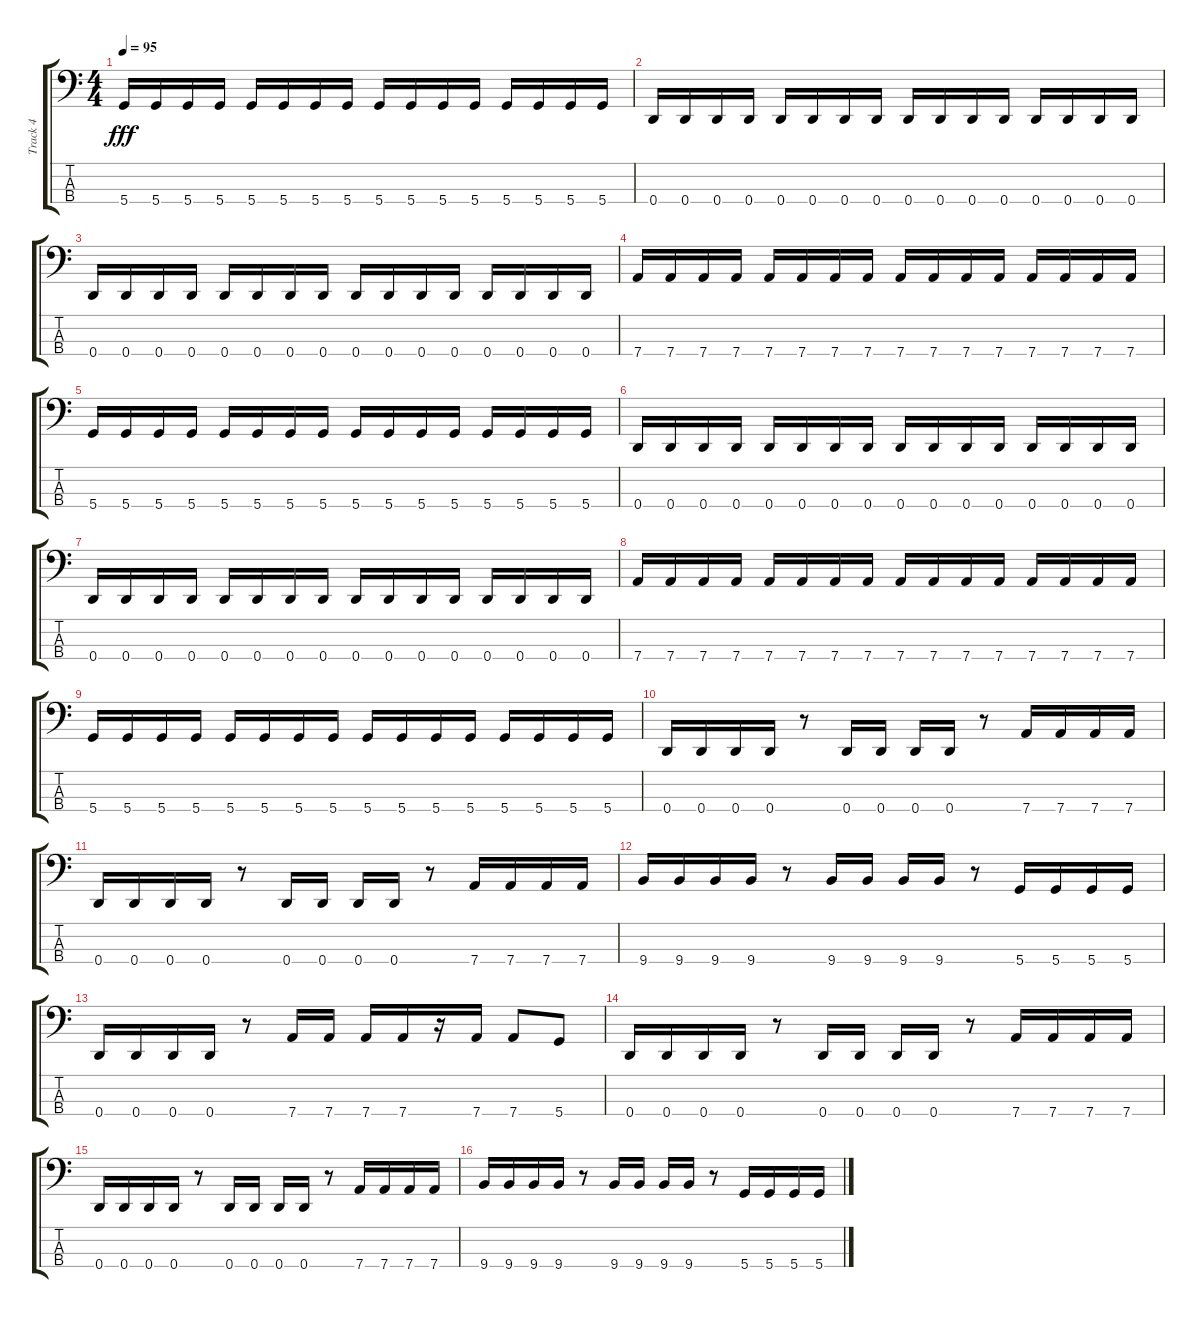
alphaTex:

\track ("Track 4" "Track 4") {instrument electricbassfinger}
\staff {score tabs}
\tuning (G2 D2 A1 D1) {hide}
\ts (4 4)
\tempo 95
\clef f4
\ks c
5.4.16{dy fff} 5.4.16 5.4.16 5.4.16 5.4.16 5.4.16 5.4.16 5.4.16 5.4.16 5.4.16 5.4.16 5.4.16 5.4.16 5.4.16 5.4.16 5.4.16 |
0.4.16 0.4.16 0.4.16 0.4.16 0.4.16 0.4.16 0.4.16 0.4.16 0.4.16 0.4.16 0.4.16 0.4.16 0.4.16 0.4.16 0.4.16 0.4.16 |
0.4.16 0.4.16 0.4.16 0.4.16 0.4.16 0.4.16 0.4.16 0.4.16 0.4.16 0.4.16 0.4.16 0.4.16 0.4.16 0.4.16 0.4.16 0.4.16 |
7.4.16 7.4.16 7.4.16 7.4.16 7.4.16 7.4.16 7.4.16 7.4.16 7.4.16 7.4.16 7.4.16 7.4.16 7.4.16 7.4.16 7.4.16 7.4.16 |
5.4.16 5.4.16 5.4.16 5.4.16 5.4.16 5.4.16 5.4.16 5.4.16 5.4.16 5.4.16 5.4.16 5.4.16 5.4.16 5.4.16 5.4.16 5.4.16 |
0.4.16 0.4.16 0.4.16 0.4.16 0.4.16 0.4.16 0.4.16 0.4.16 0.4.16 0.4.16 0.4.16 0.4.16 0.4.16 0.4.16 0.4.16 0.4.16 |
0.4.16 0.4.16 0.4.16 0.4.16 0.4.16 0.4.16 0.4.16 0.4.16 0.4.16 0.4.16 0.4.16 0.4.16 0.4.16 0.4.16 0.4.16 0.4.16 |
7.4.16 7.4.16 7.4.16 7.4.16 7.4.16 7.4.16 7.4.16 7.4.16 7.4.16 7.4.16 7.4.16 7.4.16 7.4.16 7.4.16 7.4.16 7.4.16 |
5.4.16 5.4.16 5.4.16 5.4.16 5.4.16 5.4.16 5.4.16 5.4.16 5.4.16 5.4.16 5.4.16 5.4.16 5.4.16 5.4.16 5.4.16 5.4.16 |
0.4.16 0.4.16 0.4.16 0.4.16 r.8 0.4.16 0.4.16 0.4.16 0.4.16 r.8 7.4.16 7.4.16 7.4.16 7.4.16 |
0.4.16 0.4.16 0.4.16 0.4.16 r.8 0.4.16 0.4.16 0.4.16 0.4.16 r.8 7.4.16 7.4.16 7.4.16 7.4.16 |
9.4.16 9.4.16 9.4.16 9.4.16 r.8 9.4.16 9.4.16 9.4.16 9.4.16 r.8 5.4.16 5.4.16 5.4.16 5.4.16 |
0.4.16 0.4.16 0.4.16 0.4.16 r.8 7.4.16 7.4.16 7.4.16 7.4.16 r.16 7.4.16 7.4.8 5.4.8 |
0.4.16 0.4.16 0.4.16 0.4.16 r.8 0.4.16 0.4.16 0.4.16 0.4.16 r.8 7.4.16 7.4.16 7.4.16 7.4.16 |
0.4.16 0.4.16 0.4.16 0.4.16 r.8 0.4.16 0.4.16 0.4.16 0.4.16 r.8 7.4.16 7.4.16 7.4.16 7.4.16 |
9.4.16 9.4.16 9.4.16 9.4.16 r.8 9.4.16 9.4.16 9.4.16 9.4.16 r.8 5.4.16 5.4.16 5.4.16 5.4.16
